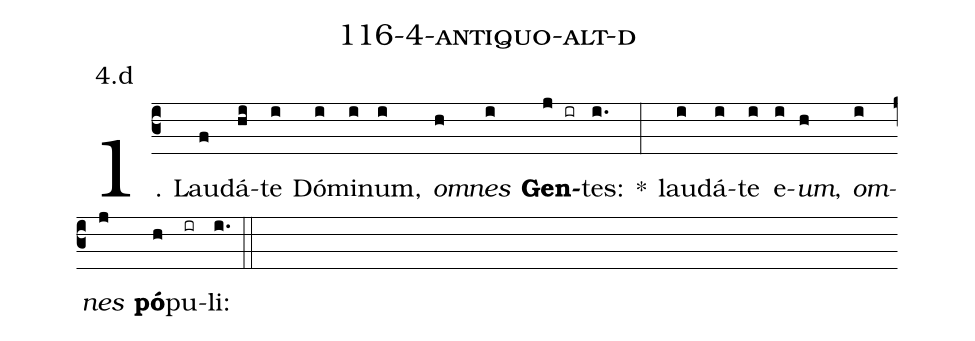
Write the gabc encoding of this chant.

name: 116-4-antiquo-alt-d;
annotation: 4.d;
%%
(c3)1. Lau(f)dá(hi)te(i) Dó(i)mi(i)num,(i) <i>om</i>(h)<i>nes</i>(i) <b>Gen</b>(j ir)tes:(i.) *(:) lau(i)dá(i)te(i) e(i)<i>um</i>,(h) <i>om</i>(i)<i>nes</i>(j) <b>pó</b>(h)pu(ir)li:(i.) (::)
